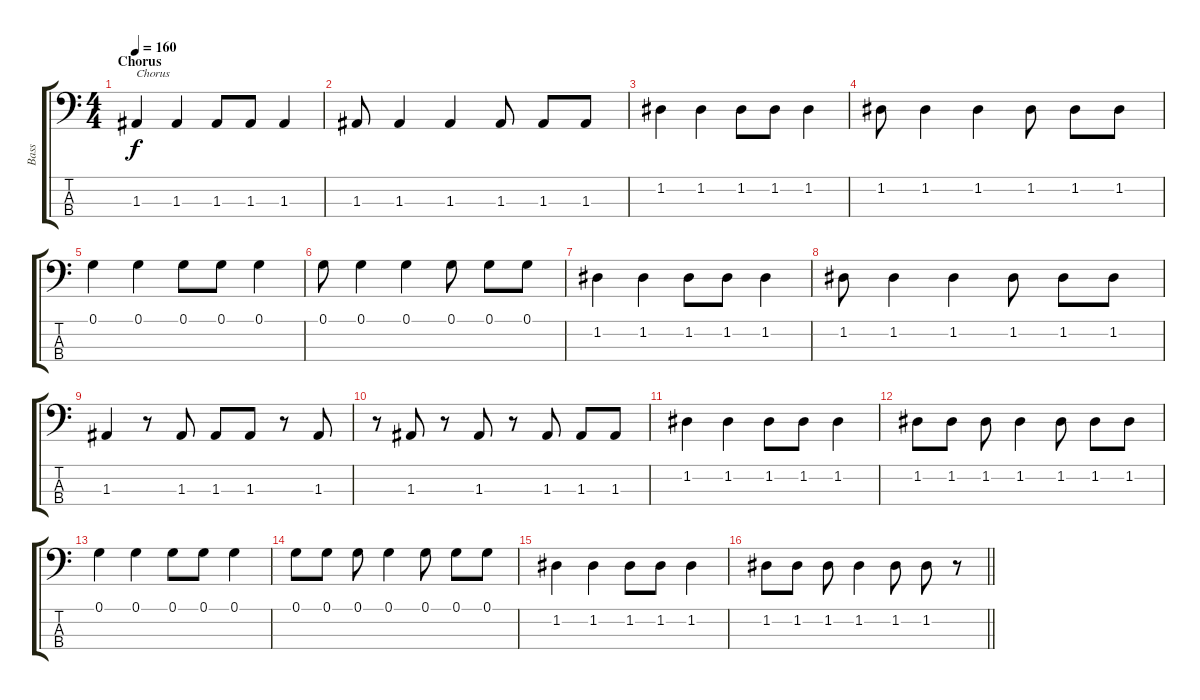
\track ("Bass" "Bass") {instrument electricbassfinger}
\staff {score tabs}
\tuning (G2 D2 A1 E1) {hide}
\ts (4 4)
\section ("" "Chorus")
\tempo 160
\clef f4
\ks c
1.3.4{txt "Chorus" dy f} 1.3.4 1.3.8 1.3.8 1.3.4 |
1.3.8 1.3.4 1.3.4 1.3.8 1.3.8 1.3.8 |
1.2.4 1.2.4 1.2.8 1.2.8 1.2.4 |
1.2.8 1.2.4 1.2.4 1.2.8 1.2.8 1.2.8 |
0.1.4 0.1.4 0.1.8 0.1.8 0.1.4 |
0.1.8 0.1.4 0.1.4 0.1.8 0.1.8 0.1.8 |
1.2.4 1.2.4 1.2.8 1.2.8 1.2.4 |
1.2.8 1.2.4 1.2.4 1.2.8 1.2.8 1.2.8 |
1.3.4 r.8 1.3.8 1.3.8 1.3.8 r.8 1.3.8 |
r.8 1.3.8 r.8 1.3.8 r.8 1.3.8 1.3.8 1.3.8 |
1.2.4 1.2.4 1.2.8 1.2.8 1.2.4 |
1.2.8 1.2.8 1.2.8 1.2.4 1.2.8 1.2.8 1.2.8 |
0.1.4 0.1.4 0.1.8 0.1.8 0.1.4 |
0.1.8 0.1.8 0.1.8 0.1.4 0.1.8 0.1.8 0.1.8 |
1.2.4 1.2.4 1.2.8 1.2.8 1.2.4 |
\barLineRight lightlight
1.2.8 1.2.8 1.2.8 1.2.4 1.2.8 1.2.8 r.8
